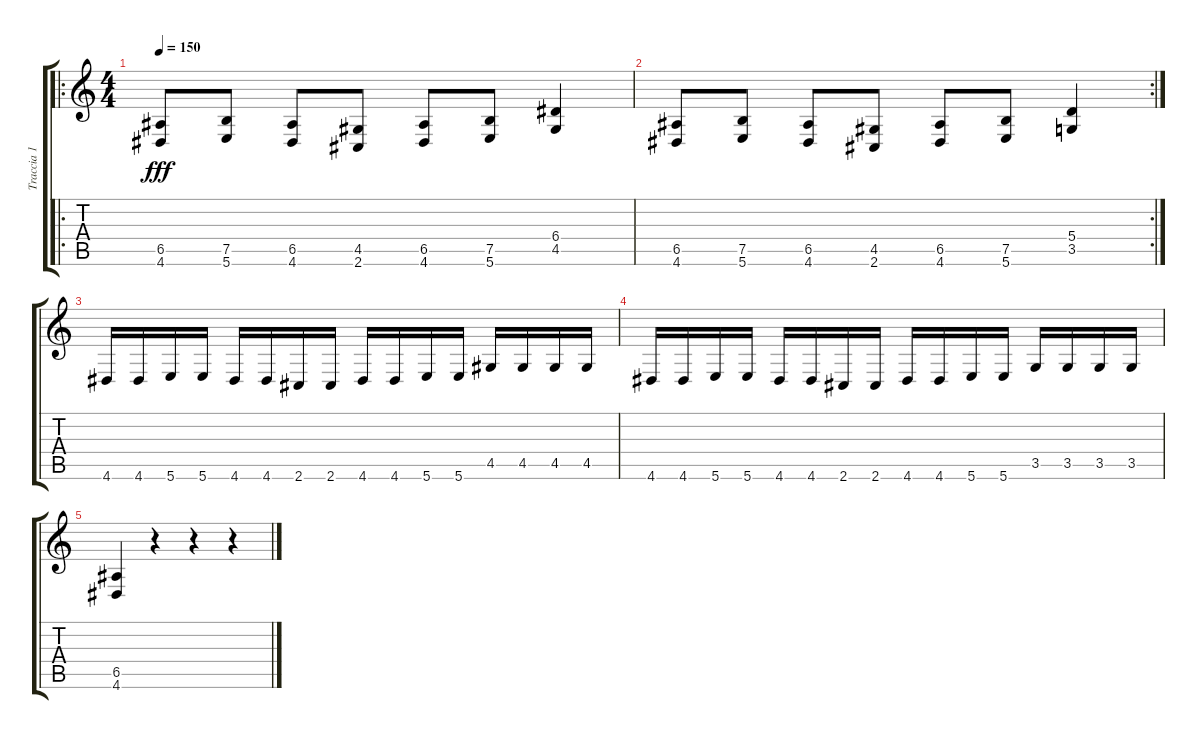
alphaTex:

\track ("Traccia 1" "Traccia 1") {instrument distortionguitar}
\staff {score tabs}
\tuning (B3 Gb3 D3 A2 E2 B1) {hide}
\ro
\ts (4 4)
\tempo 150
\clef g2
\ks c
(6.5 4.6).8{dy fff} (7.5 5.6).8 (6.5 4.6).8 (4.5 2.6).8 (6.5 4.6).8 (7.5 5.6).8 (6.4 4.5).4 |
\rc 2
(6.5 4.6).8 (7.5 5.6).8 (6.5 4.6).8 (4.5 2.6).8 (6.5 4.6).8 (7.5 5.6).8 (5.4 3.5).4 |
4.6.16 4.6.16 5.6.16 5.6.16 4.6.16 4.6.16 2.6.16 2.6.16 4.6.16 4.6.16 5.6.16 5.6.16 4.5.16 4.5.16 4.5.16 4.5.16 |
4.6.16 4.6.16 5.6.16 5.6.16 4.6.16 4.6.16 2.6.16 2.6.16 4.6.16 4.6.16 5.6.16 5.6.16 3.5.16 3.5.16 3.5.16 3.5.16 |
(6.5 4.6).4 r.4 r.4 r.4
